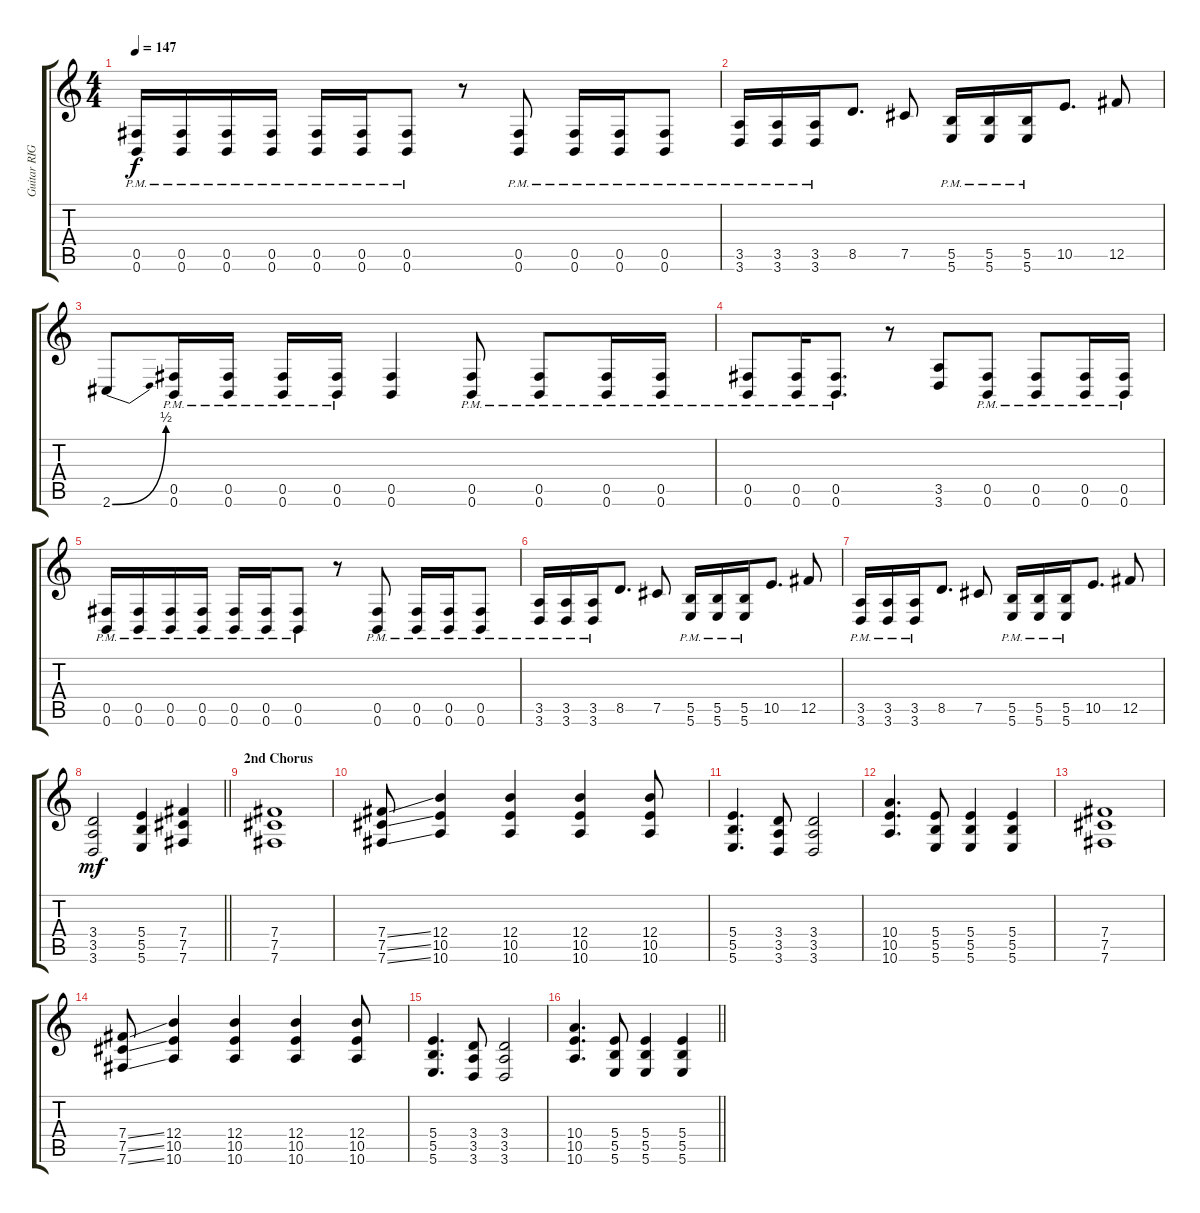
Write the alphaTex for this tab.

\track ("Guitar RIGHT" "Guitar RIG") {instrument distortionguitar}
\staff {score tabs}
\tuning (Db4 Ab3 E3 B2 Gb2 B1) {hide}
\ts (4 4)
\tempo 147
\clef g2
\ks c
(0.5{pm} 0.6{pm}).16{dy f} (0.5{pm} 0.6{pm}).16 (0.5{pm} 0.6{pm}).16 (0.5{pm} 0.6{pm}).16 (0.5{pm} 0.6{pm}).16 (0.5{pm} 0.6{pm}).16 (0.5{pm} 0.6{pm}).8 r.8 (0.5{pm} 0.6{pm}).8 (0.5{pm} 0.6{pm}).16 (0.5{pm} 0.6{pm}).16 (0.5{pm} 0.6{pm}).8 |
(3.5{pm} 3.6{pm}).16 (3.5{pm} 3.6{pm}).16 (3.5{pm} 3.6{pm}).16 8.5.8{d} 7.5.8 (5.5{pm} 5.6{pm}).16 (5.5{pm} 5.6{pm}).16 (5.5{pm} 5.6{pm}).16 10.5.8{d} 12.5.8 |
2.6{be (bend 0 0 60 2)}.8 (0.5{pm} 0.6{pm}).16 (0.5{pm} 0.6{pm}).16 (0.5{pm} 0.6{pm}).16 (0.5{pm} 0.6{pm}).16 (0.5 0.6).4 (0.5{pm} 0.6{pm}).8 (0.5{pm} 0.6{pm}).8 (0.5{pm} 0.6{pm}).16 (0.5{pm} 0.6{pm}).16 |
(0.5{pm} 0.6{pm}).8 (0.5{pm} 0.6{pm}).16 (0.5{pm} 0.6{pm}).8{d} r.8 (3.5 3.6).8 (0.5{pm} 0.6{pm}).8 (0.5{pm} 0.6{pm}).8 (0.5{pm} 0.6{pm}).16 (0.5{pm} 0.6{pm}).16 |
(0.5{pm} 0.6{pm}).16 (0.5{pm} 0.6{pm}).16 (0.5{pm} 0.6{pm}).16 (0.5{pm} 0.6{pm}).16 (0.5{pm} 0.6{pm}).16 (0.5{pm} 0.6{pm}).16 (0.5{pm} 0.6{pm}).8 r.8 (0.5{pm} 0.6{pm}).8 (0.5{pm} 0.6{pm}).16 (0.5{pm} 0.6{pm}).16 (0.5{pm} 0.6{pm}).8 |
(3.5{pm} 3.6{pm}).16 (3.5{pm} 3.6{pm}).16 (3.5{pm} 3.6{pm}).16 8.5.8{d} 7.5.8 (5.5{pm} 5.6{pm}).16 (5.5{pm} 5.6{pm}).16 (5.5{pm} 5.6{pm}).16 10.5.8{d} 12.5.8 |
(3.5{pm} 3.6{pm}).16 (3.5{pm} 3.6{pm}).16 (3.5{pm} 3.6{pm}).16 8.5.8{d} 7.5.8 (5.5{pm} 5.6{pm}).16 (5.5{pm} 5.6{pm}).16 (5.5{pm} 5.6{pm}).16 10.5.8{d} 12.5.8 |
\barLineRight lightlight
(3.4 3.5 3.6).2{dy mf} (5.4 5.5 5.6).4 (7.4 7.5 7.6).4 |
\section ("" "2nd Chorus")
(7.4 7.5 7.6).1 |
(7.4{ss} 7.5{ss} 7.6{ss}).8 (12.4 10.5 10.6).4 (12.4 10.5 10.6).4 (12.4 10.5 10.6).4 (12.4 10.5 10.6).8 |
(5.4 5.5 5.6).4{d} (3.4 3.5 3.6).8 (3.4 3.5 3.6).2 |
(10.4 10.5 10.6).4{d} (5.4 5.5 5.6).8 (5.4 5.5 5.6).4 (5.4 5.5 5.6).4 |
(7.4 7.5 7.6).1 |
(7.4{ss} 7.5{ss} 7.6{ss}).8 (12.4 10.5 10.6).4 (12.4 10.5 10.6).4 (12.4 10.5 10.6).4 (12.4 10.5 10.6).8 |
(5.4 5.5 5.6).4{d} (3.4 3.5 3.6).8 (3.4 3.5 3.6).2 |
\barLineRight lightlight
(10.4 10.5 10.6).4{d} (5.4 5.5 5.6).8 (5.4 5.5 5.6).4 (5.4 5.5 5.6).4
